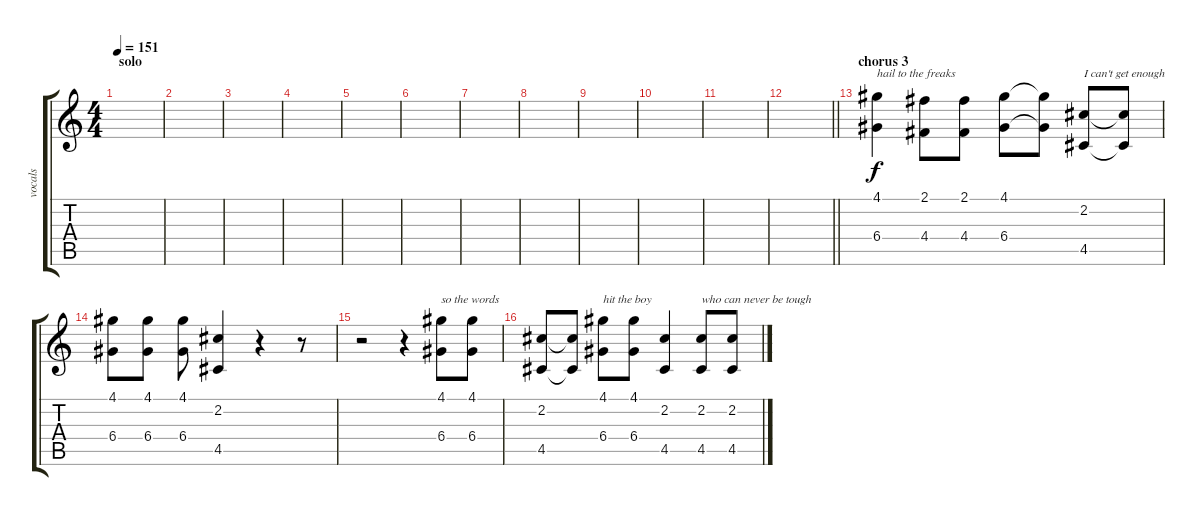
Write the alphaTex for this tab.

\track ("vocals" "vocals") {instrument overdrivenguitar}
\staff {score tabs}
\tuning (E4 B3 G3 D3 A2 E2) {hide}
\ts (4 4)
\section ("" "solo")
\tempo 151
\clef g2
\ks c
|
|
|
|
|
|
|
|
|
|
|
\barLineRight lightlight
|
\section ("" "chorus 3")
(4.1 6.4).4{txt "hail to the freaks"} (2.1 4.4).8 (2.1 4.4).8 (4.1 6.4).8 (4.1{t} 6.4{t}).8 (2.2 4.5).8{txt "I can't get enough"} (2.2{t} 4.5{t}).8 |
(4.1 6.4).8 (4.1 6.4).8 (4.1 6.4).8 (2.2 4.5).4 r.4 r.8 |
r.2 r.4 (4.1 6.4).8{txt "so the words"} (4.1 6.4).8 |
(2.2 4.5).8 (2.2{t} 4.5{t}).8 (4.1 6.4).8{txt "hit the boy"} (4.1 6.4).8 (2.2 4.5).4 (2.2 4.5).8{txt "who can never be tough"} (2.2 4.5).8
